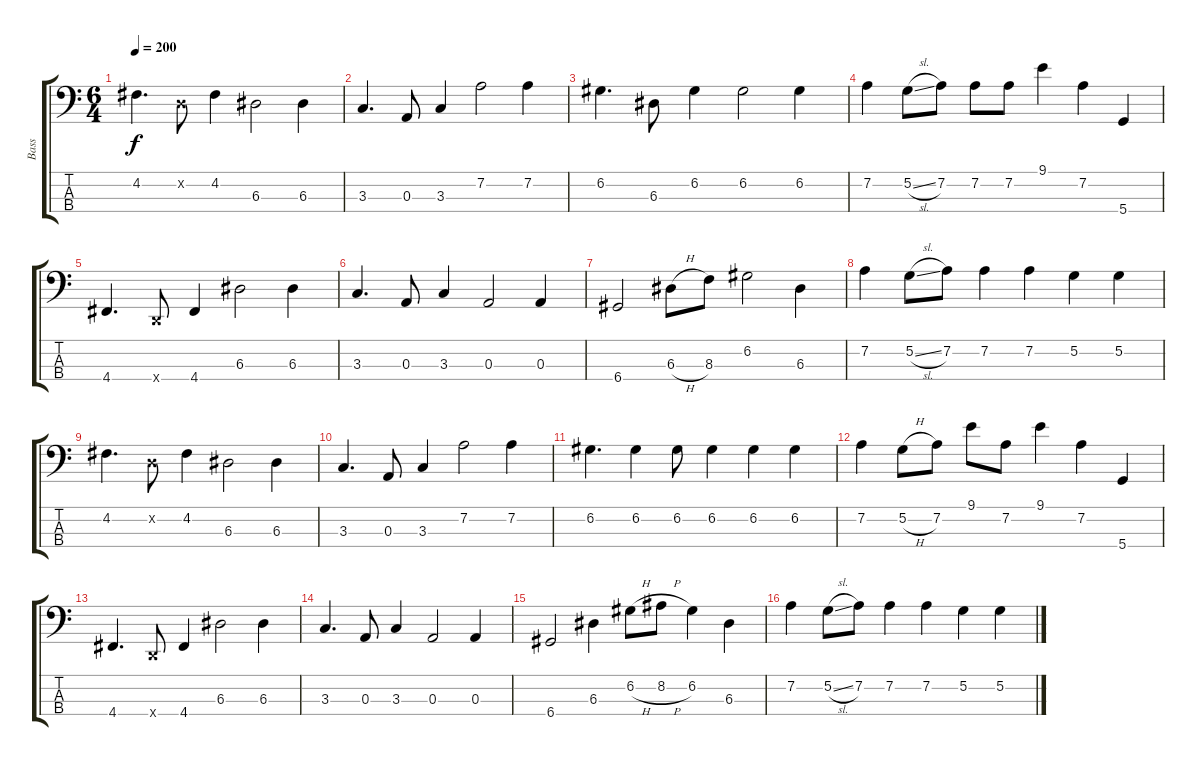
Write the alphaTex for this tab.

\track ("Bass" "Bass") {instrument electricbassfinger}
\staff {score tabs}
\tuning (G2 D2 A1 D1) {hide}
\ts (6 4)
\tempo 200
\clef f4
\ks c
4.2.4{d dy f} 0.2{x}.8 4.2.4 6.3.2 6.3.4 |
3.3.4{d} 0.3.8 3.3.4 7.2.2 7.2.4 |
6.2.4{d} 6.3.8 6.2.4 6.2.2 6.2.4 |
7.2.4 5.2{sl}.8 7.2.8 7.2.8 7.2.8 9.1.4 7.2.4 5.4.4 |
4.4.4{d} 0.4{x}.8 4.4.4 6.3.2 6.3.4 |
3.3.4{d} 0.3.8 3.3.4 0.3.2 0.3.4 |
6.4.2 6.3{h}.8 8.3.8 6.2.2 6.3.4 |
7.2.4 5.2{sl}.8 7.2.8 7.2.4 7.2.4 5.2.4 5.2.4 |
4.2.4{d} 0.2{x}.8 4.2.4 6.3.2 6.3.4 |
3.3.4{d} 0.3.8 3.3.4 7.2.2 7.2.4 |
6.2.4{d} 6.2.4 6.2.8 6.2.4 6.2.4 6.2.4 |
7.2.4 5.2{h}.8 7.2.8 9.1.8 7.2.8 9.1.4 7.2.4 5.4.4 |
4.4.4{d} 0.4{x}.8 4.4.4 6.3.2 6.3.4 |
3.3.4{d} 0.3.8 3.3.4 0.3.2 0.3.4 |
6.4.2 6.3.4 6.2{h}.8 8.2{h}.8 6.2.4 6.3.4 |
7.2.4 5.2{sl}.8 7.2.8 7.2.4 7.2.4 5.2.4 5.2.4
